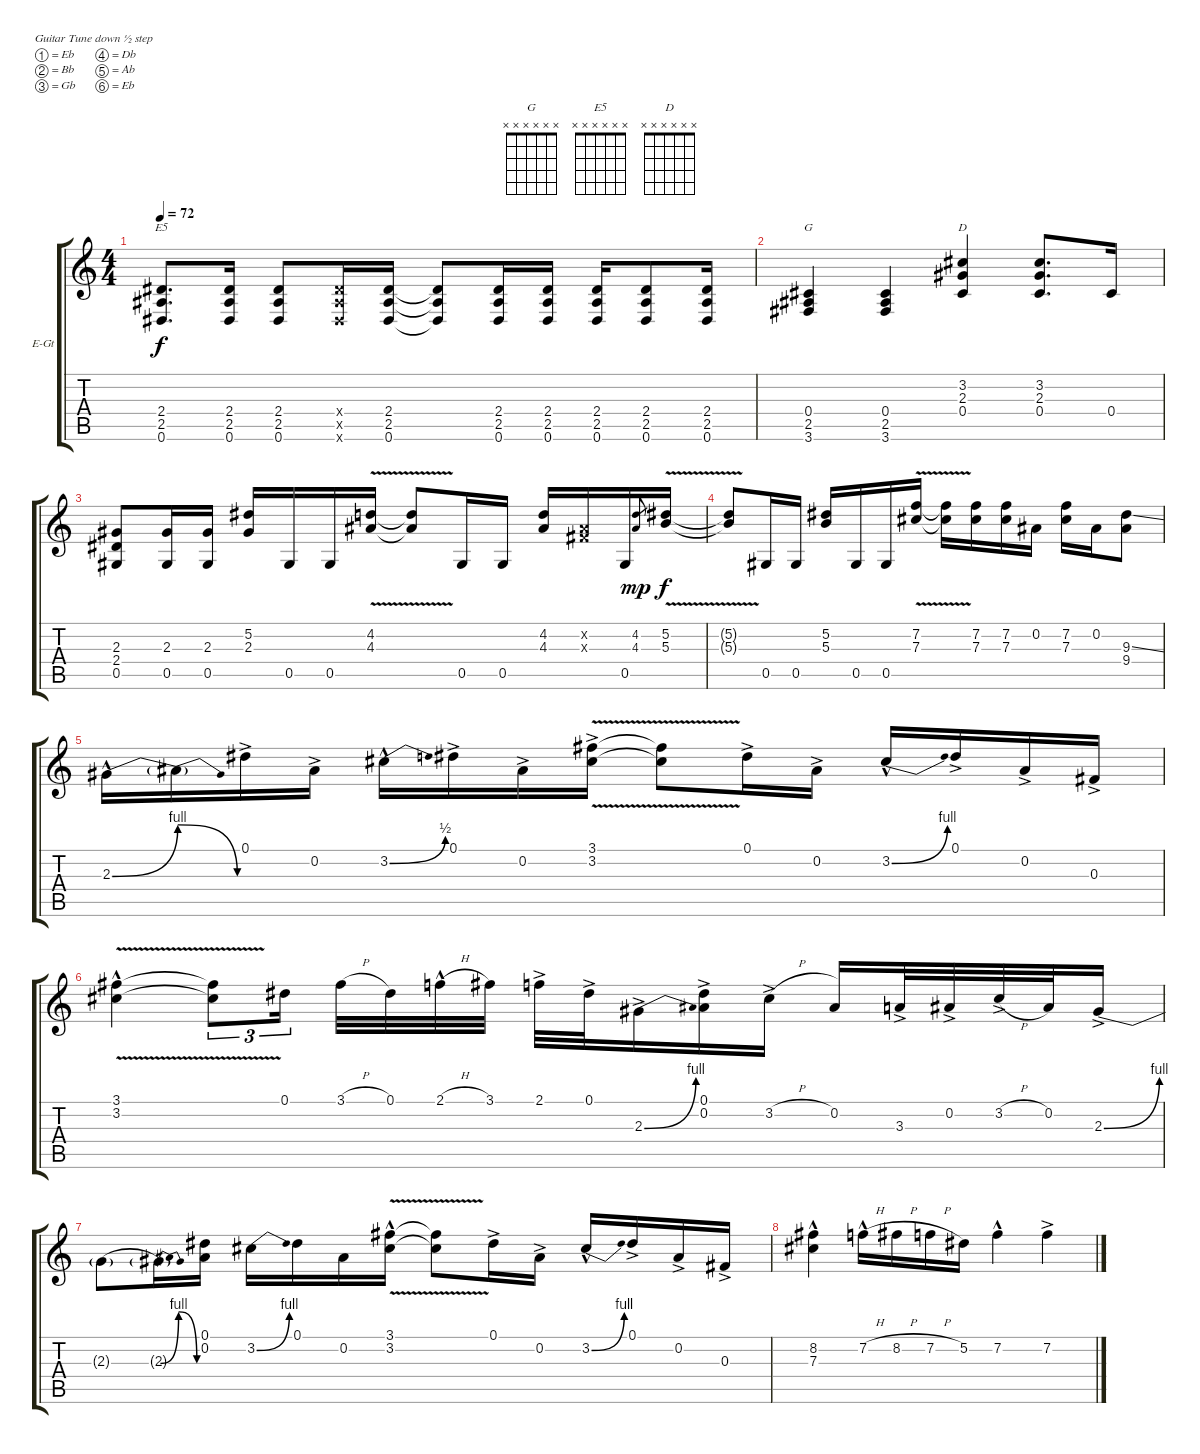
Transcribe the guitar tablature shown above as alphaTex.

\bracketExtendMode groupsimilarinstruments
\firstSystemTrackNameOrientation horizontal
\otherSystemsTrackNameOrientation horizontal
\track ("Guitar 1 (Slash)" "E-Gt") {multiBarRest instrument overdrivenguitar}
\staff {score tabs}
\tuning (Eb4 Bb3 Gb3 Db3 Ab2 Eb2)
\chord ("G" x x x x x x)
\chord ("E5" x x x x x x)
\chord ("D" x x x x x x)
\ts (4 4)
\tempo 72
\clef g2
\ks c
(2.4 2.5 0.6).8{d ch "E5" dy f} (2.4 2.5 0.6).16 (2.4 2.5 0.6).8 (2.4{x} 2.5{x} 0.6{x}).16 (2.4 2.5 0.6).16 (2.4{t} 2.5{t} 0.6{t}).8 (2.4 2.5 0.6).16 (2.4 2.5 0.6).16 (2.4 2.5 0.6).16 (2.4 2.5 0.6).8 (2.4 2.5 0.6).16 |
(0.4 2.5 3.6).4{ch "G"} (0.4 2.5 3.6).4 (3.2 2.3 0.4).4{ch "D"} (3.2 2.3 0.4).8{d} 0.4.16 |
(2.3 2.4 0.5).8 (2.3 0.5).16 (2.3 0.5).16 (5.2 2.3).16 0.5.16 0.5.16 (4.2{v} 4.3{v}).16 (4.2{v t} 4.3{v t}).8 0.5.16 0.5.16 (4.2 4.3).16 (0.2{x} 0.3{x}).16 0.5.16 (4.2 4.3).8{gr dy mp} (5.2{v} 5.3{v}).16{dy f} |
(5.2{v t} 5.3{v t}).8 0.5.16 0.5.16 (5.2 5.3).16 0.5.16 0.5.16 (7.2{v} 7.3{v}).16 (7.2{v t} 7.3{v t}).16 (7.2 7.3).16 (7.2 7.3).16 0.2.16 (7.2 7.3).16 0.2.16 (9.3{ss} 9.4).8 |
2.3{be (bend 0 0 60 4) hac}.16 2.3{be (release 0 4 60 0) t}.16 0.1{ac}.16 0.2{ac}.16 3.2{be (bend 0 0 60 2) hac}.16 0.1{ac}.16 0.2{ac}.16 (3.1{v ac} 3.2{v ac}).16 (3.1{v t} 3.2{v t}).8 0.1{ac}.16 0.2{ac}.16 3.2{be (bend 0 0 60 4) hac}.16 0.1{ac}.16 0.2{ac}.16 0.3{ac}.16 |
(3.1{v hac} 3.2{v hac}).4 (3.1{v t} 3.2{v t}).8{tu (3 2)} 0.1.16{tu (3 2)} 3.1{h}.32 0.1.32 2.1{h hac}.32 3.1.32 2.1{ac}.32 0.1{ac}.32 2.3{be (bend 0 0 60 4) ac}.16 (0.1{ac} 0.2{ac}).16 3.2{h ac}.16 0.2.16 3.3{ac}.32 0.2{ac}.32 3.2{h ac}.32 0.2.32 2.3{be (bend 0 0 60 4) ac}.16 |
2.3{be (hold 0 0 60 0) t}.8 2.3{be (bendrelease 0 0 30 4 30 4 60 0) t}.16 (0.1 0.2).16 3.2{be (bend 0 0 60 4)}.16 0.1.16 0.2.16 (3.1{v hac} 3.2{v hac}).16 (3.1{v t} 3.2{v t}).8 0.1{ac}.16 0.2{ac}.16 3.2{be (bend 0 0 60 4) hac}.16 0.1{ac}.16 0.2{ac}.16 0.3{ac}.16 |
(8.2{hac} 7.3{hac}).4 7.2{h hac}.16 8.2{h}.16 7.2{h}.16 5.2.16 7.2{hac}.4 7.2{ac}.4
